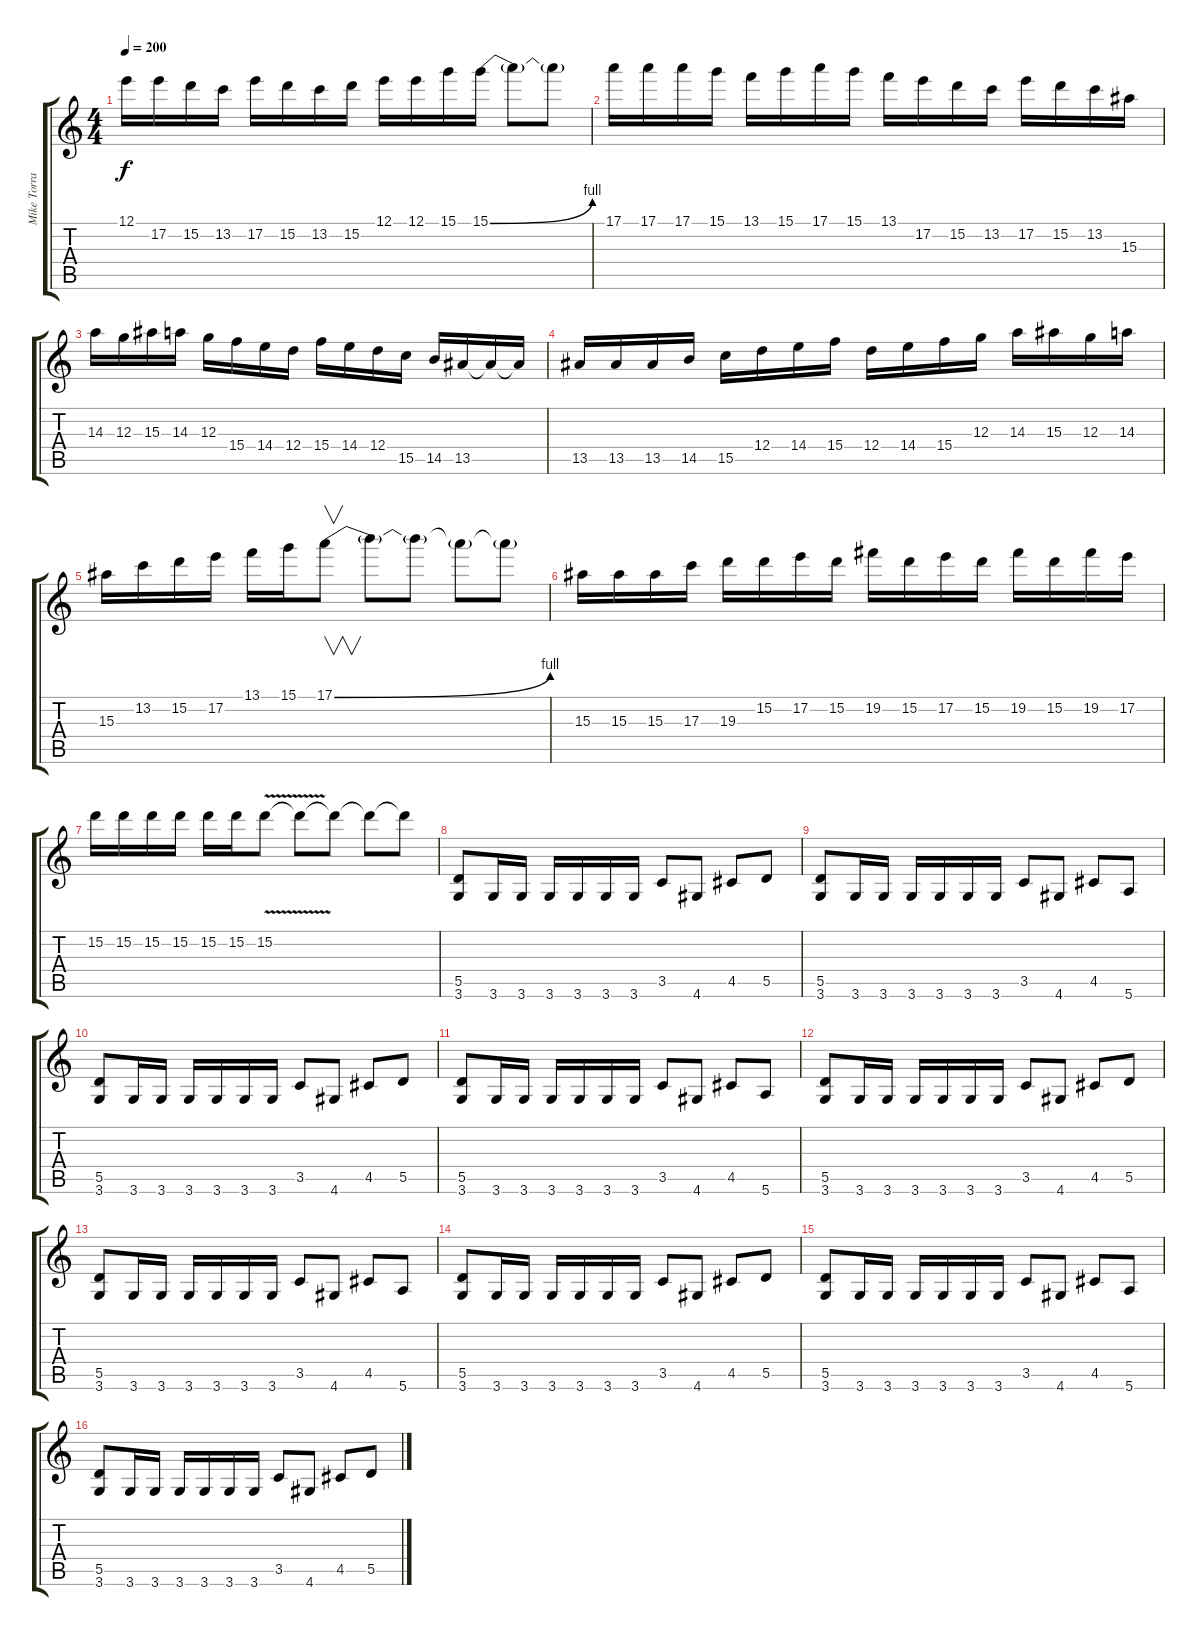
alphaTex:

\track ("Mike Torrao" "Mike Torra") {instrument distortionguitar}
\staff {score tabs}
\tuning (E4 B3 G3 D3 A2 E2) {hide}
\ts (4 4)
\tempo 200
\clef g2
\ks c
12.1.16{dy f} 17.2.16 15.2.16 13.2.16 17.2.16 15.2.16 13.2.16 15.2.16 12.1.16 12.1.16 15.1.16 15.1{be (bend 0 0 60 4)}.16 15.1{t}.8 15.1{t}.8 |
17.1.16 17.1.16 17.1.16 15.1.16 13.1.16 15.1.16 17.1.16 15.1.16 13.1.16 17.2.16 15.2.16 13.2.16 17.2.16 15.2.16 13.2.16 15.3.16 |
14.3.16 12.3.16 15.3.16 14.3.16 12.3.16 15.4.16 14.4.16 12.4.16 15.4.16 14.4.16 12.4.16 15.5.16 14.5.16 13.5.16 13.5{t}.16 13.5{t}.16 |
13.5.16 13.5.16 13.5.16 14.5.16 15.5.16 12.4.16 14.4.16 15.4.16 12.4.16 14.4.16 15.4.16 12.3.16 14.3.16 15.3.16 12.3.16 14.3.16 |
15.3.16 13.2.16 15.2.16 17.2.16 13.1.16 15.1.16 17.1{be (bend 0 0 60 4)}.8{v} 17.1{t}.8 17.1{t}.8 17.1{t}.8 17.1{t}.8 |
15.3.16 15.3.16 15.3.16 17.3.16 19.3.16 15.2.16 17.2.16 15.2.16 19.2.16 15.2.16 17.2.16 15.2.16 19.2.16 15.2.16 19.2.16 17.2.16 |
15.2.16 15.2.16 15.2.16 15.2.16 15.2.16 15.2.16 15.2{v}.8 15.2{t}.8 15.2{t}.8 15.2{t}.8 15.2{t}.8 |
(5.5 3.6).8 3.6.16 3.6.16 3.6.16 3.6.16 3.6.16 3.6.16 3.5.8 4.6.8 4.5.8 5.5.8 |
(5.5 3.6).8 3.6.16 3.6.16 3.6.16 3.6.16 3.6.16 3.6.16 3.5.8 4.6.8 4.5.8 5.6.8 |
(5.5 3.6).8 3.6.16 3.6.16 3.6.16 3.6.16 3.6.16 3.6.16 3.5.8 4.6.8 4.5.8 5.5.8 |
(5.5 3.6).8 3.6.16 3.6.16 3.6.16 3.6.16 3.6.16 3.6.16 3.5.8 4.6.8 4.5.8 5.6.8 |
(5.5 3.6).8 3.6.16 3.6.16 3.6.16 3.6.16 3.6.16 3.6.16 3.5.8 4.6.8 4.5.8 5.5.8 |
(5.5 3.6).8 3.6.16 3.6.16 3.6.16 3.6.16 3.6.16 3.6.16 3.5.8 4.6.8 4.5.8 5.6.8 |
(5.5 3.6).8 3.6.16 3.6.16 3.6.16 3.6.16 3.6.16 3.6.16 3.5.8 4.6.8 4.5.8 5.5.8 |
(5.5 3.6).8 3.6.16 3.6.16 3.6.16 3.6.16 3.6.16 3.6.16 3.5.8 4.6.8 4.5.8 5.6.8 |
(5.5 3.6).8 3.6.16 3.6.16 3.6.16 3.6.16 3.6.16 3.6.16 3.5.8 4.6.8 4.5.8 5.5.8
